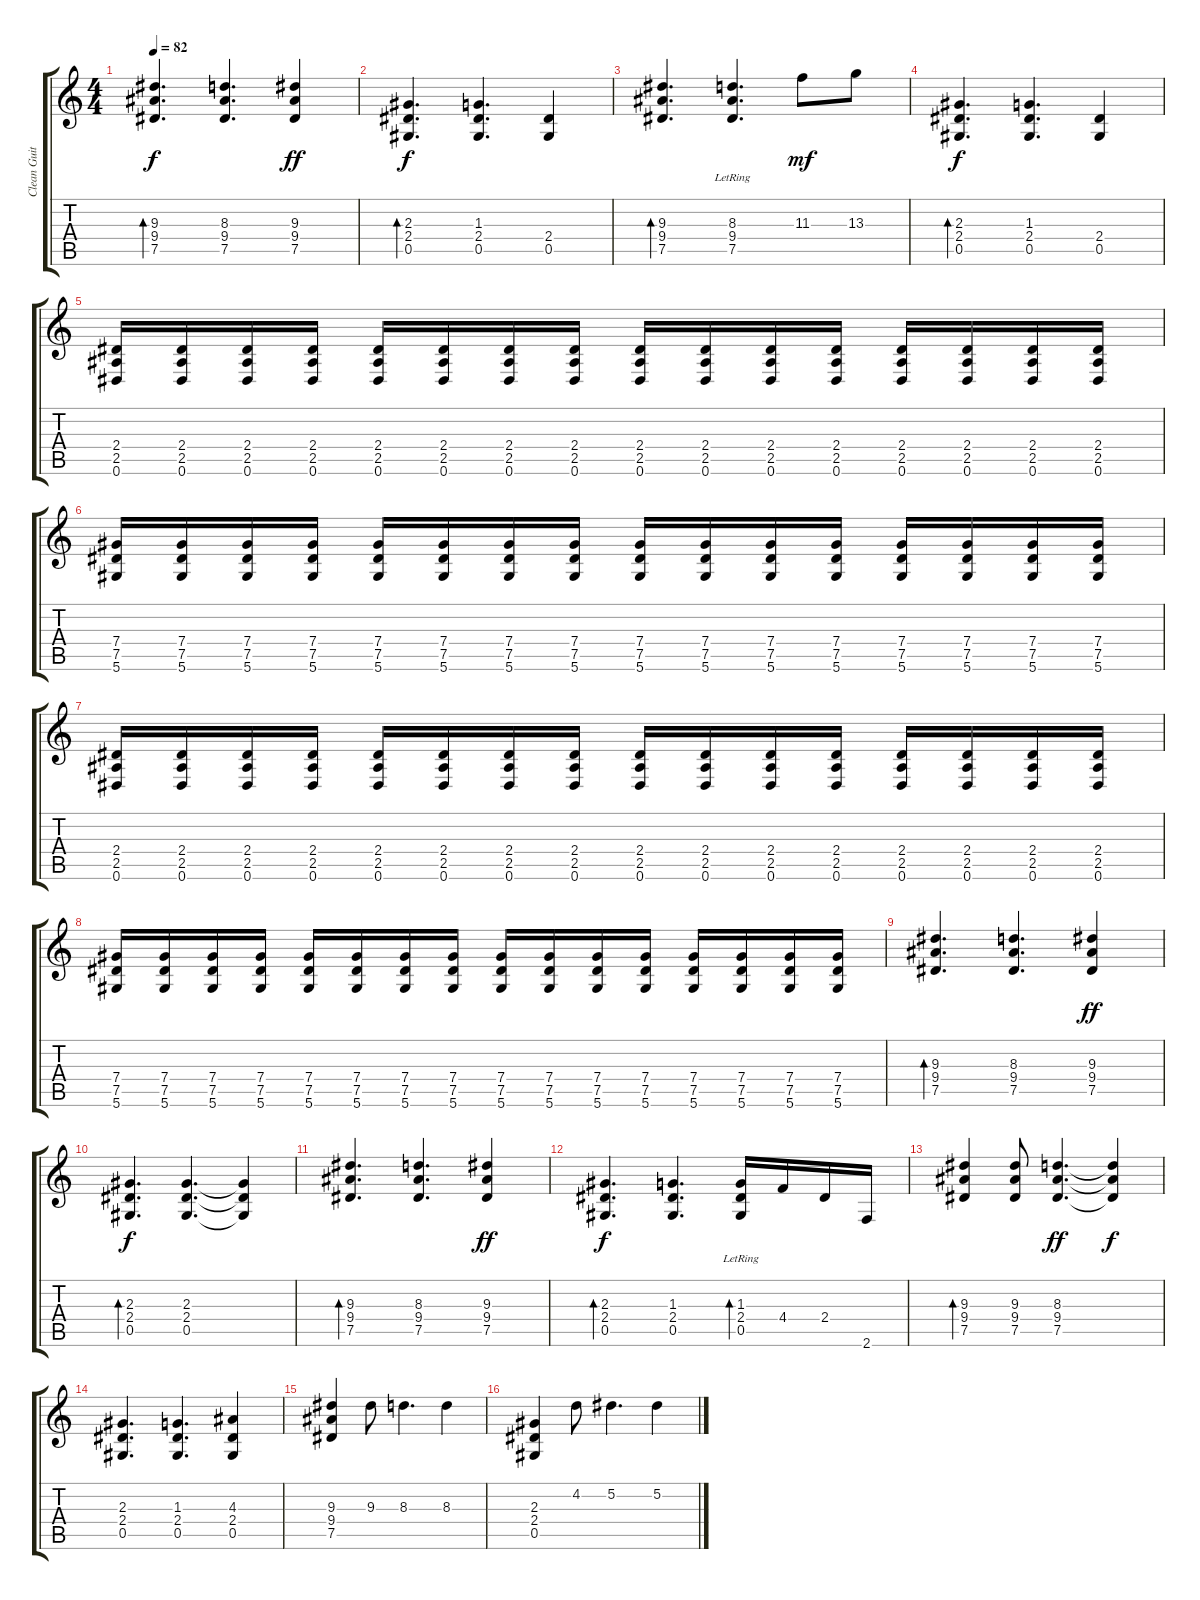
\track ("Clean Guitar" "Clean Guit") {instrument acousticguitarsteel}
\staff {score tabs}
\tuning (Eb4 Bb3 Gb3 Db3 Ab2 Eb2) {hide}
\ts (4 4)
\tempo 82
\clef g2
\ks c
(9.3 9.4 7.5).4{d bd 60 dy f instrument acousticguitarsteel} (8.3 9.4 7.5).4{d} (9.3 9.4 7.5).4{dy ff} |
(2.3 2.4 0.5).4{d bd 120 dy f} (1.3 2.4 0.5).4{d} (2.4 0.5).4 |
(9.3 9.4 7.5).4{d bd 60} (8.3 9.4{lr} 7.5{lr}).4{d} 11.3.8{dy mf} 13.3.8 |
(2.3 2.4 0.5).4{d bd 120 dy f} (1.3 2.4 0.5).4{d} (2.4 0.5).4 |
(2.4 2.5 0.6).16 (2.4 2.5 0.6).16 (2.4 2.5 0.6).16 (2.4 2.5 0.6).16 (2.4 2.5 0.6).16 (2.4 2.5 0.6).16 (2.4 2.5 0.6).16 (2.4 2.5 0.6).16 (2.4 2.5 0.6).16 (2.4 2.5 0.6).16 (2.4 2.5 0.6).16 (2.4 2.5 0.6).16 (2.4 2.5 0.6).16 (2.4 2.5 0.6).16 (2.4 2.5 0.6).16 (2.4 2.5 0.6).16 |
(7.4 7.5 5.6).16 (7.4 7.5 5.6).16 (7.4 7.5 5.6).16 (7.4 7.5 5.6).16 (7.4 7.5 5.6).16 (7.4 7.5 5.6).16 (7.4 7.5 5.6).16 (7.4 7.5 5.6).16 (7.4 7.5 5.6).16 (7.4 7.5 5.6).16 (7.4 7.5 5.6).16 (7.4 7.5 5.6).16 (7.4 7.5 5.6).16 (7.4 7.5 5.6).16 (7.4 7.5 5.6).16 (7.4 7.5 5.6).16 |
(2.4 2.5 0.6).16 (2.4 2.5 0.6).16 (2.4 2.5 0.6).16 (2.4 2.5 0.6).16 (2.4 2.5 0.6).16 (2.4 2.5 0.6).16 (2.4 2.5 0.6).16 (2.4 2.5 0.6).16 (2.4 2.5 0.6).16 (2.4 2.5 0.6).16 (2.4 2.5 0.6).16 (2.4 2.5 0.6).16 (2.4 2.5 0.6).16 (2.4 2.5 0.6).16 (2.4 2.5 0.6).16 (2.4 2.5 0.6).16 |
(7.4 7.5 5.6).16 (7.4 7.5 5.6).16 (7.4 7.5 5.6).16 (7.4 7.5 5.6).16 (7.4 7.5 5.6).16 (7.4 7.5 5.6).16 (7.4 7.5 5.6).16 (7.4 7.5 5.6).16 (7.4 7.5 5.6).16 (7.4 7.5 5.6).16 (7.4 7.5 5.6).16 (7.4 7.5 5.6).16 (7.4 7.5 5.6).16 (7.4 7.5 5.6).16 (7.4 7.5 5.6).16 (7.4 7.5 5.6).16 |
(9.3 9.4 7.5).4{d bd 60} (8.3 9.4 7.5).4{d} (9.3 9.4 7.5).4{dy ff} |
(2.3 2.4 0.5).4{d bd 120 dy f} (2.3 2.4 0.5).4{d} (2.3{t} 2.4{t} 0.5{t}).4 |
(9.3 9.4 7.5).4{d bd 60} (8.3 9.4 7.5).4{d} (9.3 9.4 7.5).4{dy ff} |
(2.3 2.4 0.5).4{d bd 120 dy f} (1.3 2.4 0.5).4{d} (1.3 2.4 0.5{lr}).16{bd 120} 4.4.16 2.4.16 2.6.16 |
(9.3 9.4 7.5).4{bd 60} (9.3 9.4 7.5).8 (8.3 9.4 7.5).4{d dy ff} (8.3{t} 9.4{t} 7.5{t}).4{dy f} |
(2.3 2.4 0.5).4{d} (1.3 2.4 0.5).4{d} (4.3 2.4 0.5).4 |
(9.3 9.4 7.5).4 9.3.8 8.3.4{d} 8.3.4 |
(2.3 2.4 0.5).4 4.2.8 5.2.4{d} 5.2.4
